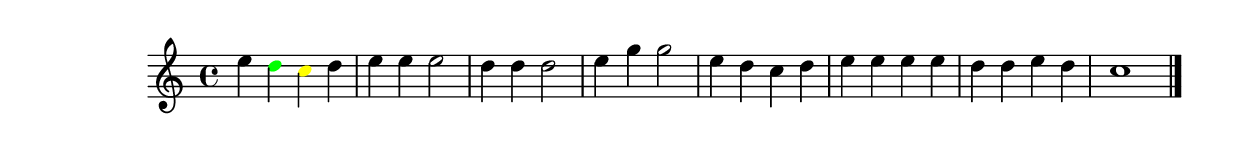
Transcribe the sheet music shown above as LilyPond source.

\version "2.18.2"
\language "english"

\header {
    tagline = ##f
}

\layout {}

\paper {}

\score {
    \new Score
    <<
        \new Staff
        {
            {   % measure
                \time 4/4
                \tweak color #black
                e''4
                \tweak color #green
                d''4
                \tweak color #yellow
                c''4
                d''4
            }   % measure
            {   % measure
                e''4
                e''4
                e''2
            }   % measure
            {   % measure
                d''4
                d''4
                d''2
            }   % measure
            {   % measure
                e''4
                g''4
                g''2
            }   % measure
            {   % measure
                e''4
                d''4
                c''4
                d''4
            }   % measure
            {   % measure
                e''4
                e''4
                e''4
                e''4
            }   % measure
            {   % measure
                d''4
                d''4
                e''4
                d''4
            }   % measure
            {   % measure
                c''1
                \bar "|." %! SCORE1
            }   % measure
        }
    >>
}